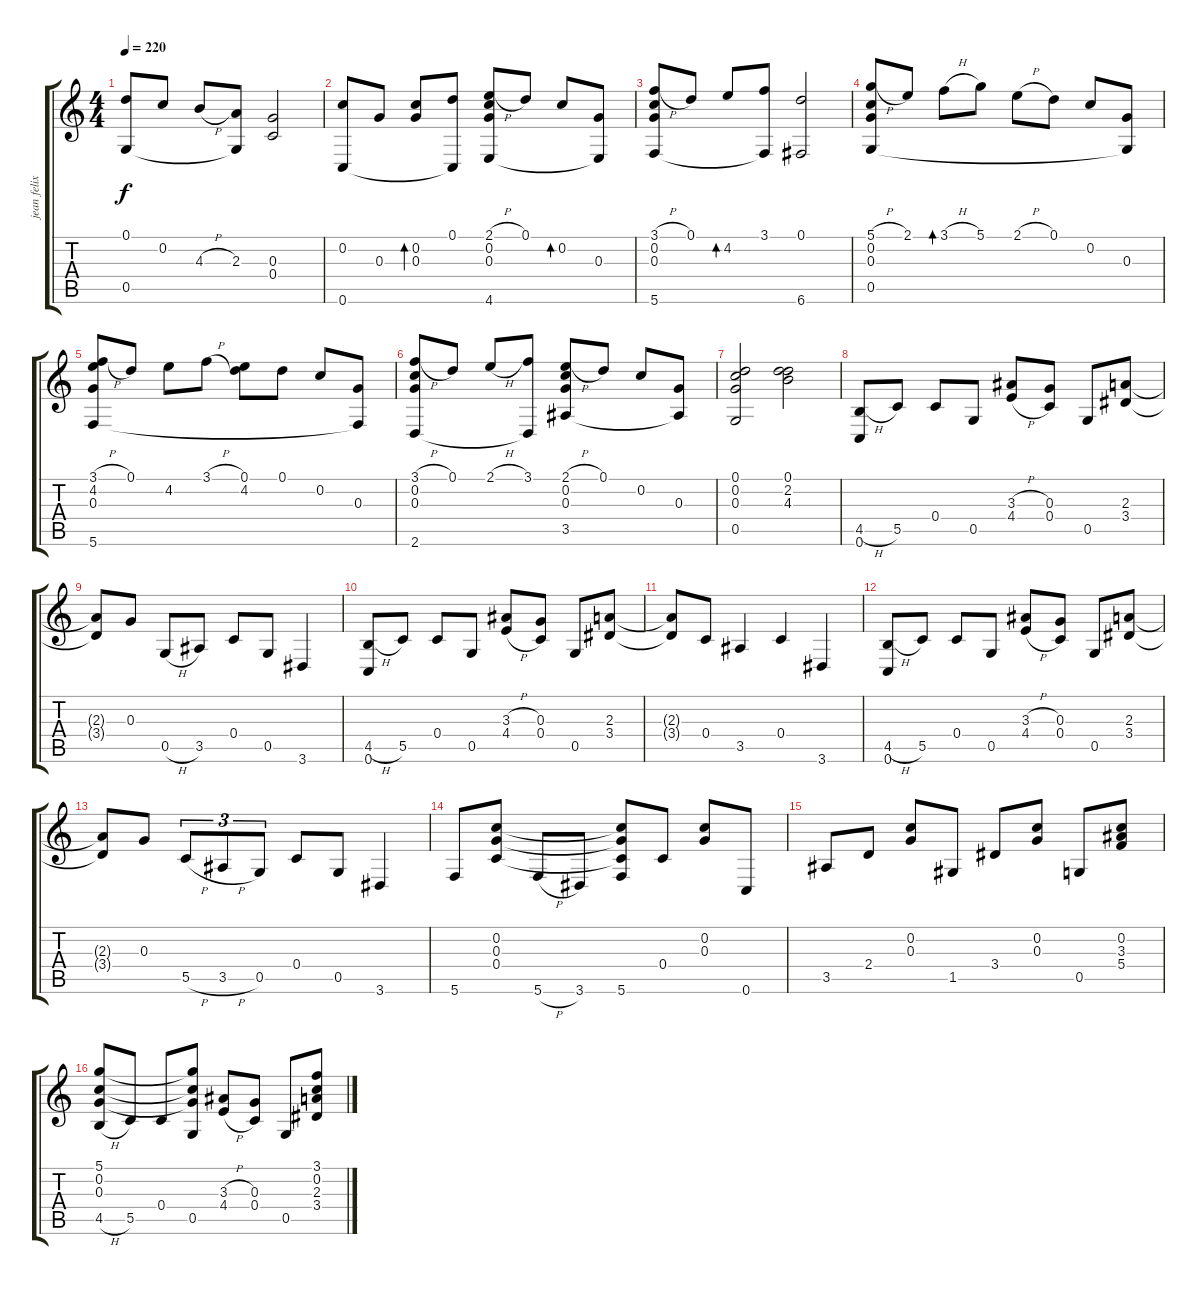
\track ("jean felix" "jean felix") {instrument acousticguitarsteel}
\staff {score tabs}
\tuning (D4 C4 G3 C3 G2 C2) {hide}
\ts (4 4)
\tempo 220
\clef g2
\ks c
(0.1 0.5).8{dy f} 0.2.8 4.3{h}.8 (2.3 0.5{t}).8 (0.3 0.4).2 |
(0.2 0.6).8 0.3.8 (0.2 0.3).8{bd 30} (0.1 0.6{t}).8 (2.1{h} 0.2 0.3 4.6).8 0.1.8 0.2.8{bd 30} (0.3 4.6{t}).8 |
(3.1{h} 0.2 0.3 5.6).8 0.1.8 4.2.8{bd 30} (3.1 5.6{t}).8 (0.1 6.6).2 |
(5.1{h} 0.2 0.3 0.5).8 2.1.8 3.1{h}.8{bd 30} 5.1.8 2.1{h}.8 0.1.8 0.2.8 (0.3 0.5{t}).8 |
(3.1{h} 4.2 0.3 5.6).8 0.1.8 4.2.8 3.1{h}.8 (0.1 4.2).8 0.1.8 0.2.8 (0.3 5.6{t}).8 |
(3.1{h} 0.2 0.3 2.6).8 0.1.8 2.1{h}.8 (3.1 2.6{t}).8 (2.1{h} 0.2 0.3 3.5).8 0.1.8 0.2.8 (0.3 3.5{t}).8 |
(0.1 0.2 0.3 0.5).2 (0.1 2.2 4.3).2 |
(4.5{h} 0.6).8 5.5.8 0.4.8 0.5.8 (3.3{h} 4.4{h}).8 (0.3 0.4).8 0.5.8 (2.3 3.4).8 |
(2.3{t} 3.4{t}).8 0.3.8 0.5{h}.8 3.5.8 0.4.8 0.5.8 3.6.4 |
(4.5{h} 0.6).8 5.5.8 0.4.8 0.5.8 (3.3{h} 4.4{h}).8 (0.3 0.4).8 0.5.8 (2.3 3.4).8 |
(2.3{t} 3.4{t}).8 0.4.8 3.5.4 0.4.4 3.6.4 |
(4.5{h} 0.6).8 5.5.8 0.4.8 0.5.8 (3.3{h} 4.4{h}).8 (0.3 0.4).8 0.5.8 (2.3 3.4).8 |
(2.3{t} 3.4{t}).8 0.3.8 5.5{h}.8{tu (3 2)} 3.5{h}.8{tu (3 2)} 0.5.8{tu (3 2)} 0.4.8 0.5.8 3.6.4 |
5.6.8 (0.2 0.3 0.4).8 5.6{h}.8 3.6.8 (0.2{t} 0.3{t} 0.4{t} 5.6).8 0.4.8 (0.2 0.3).8 0.6.8 |
3.5.8 2.4.8 (0.2 0.3).8 1.5.8 3.4.8 (0.2 0.3).8 0.5.8 (0.2 3.3 5.4).8 |
(5.1 0.2 0.3 4.5{h}).8 5.5.8 0.4.8 (5.1{t} 0.2{t} 0.3{t} 0.5).8 (3.3{h} 4.4{h}).8 (0.3 0.4).8 0.5.8 (3.1 0.2 2.3 3.4).8
